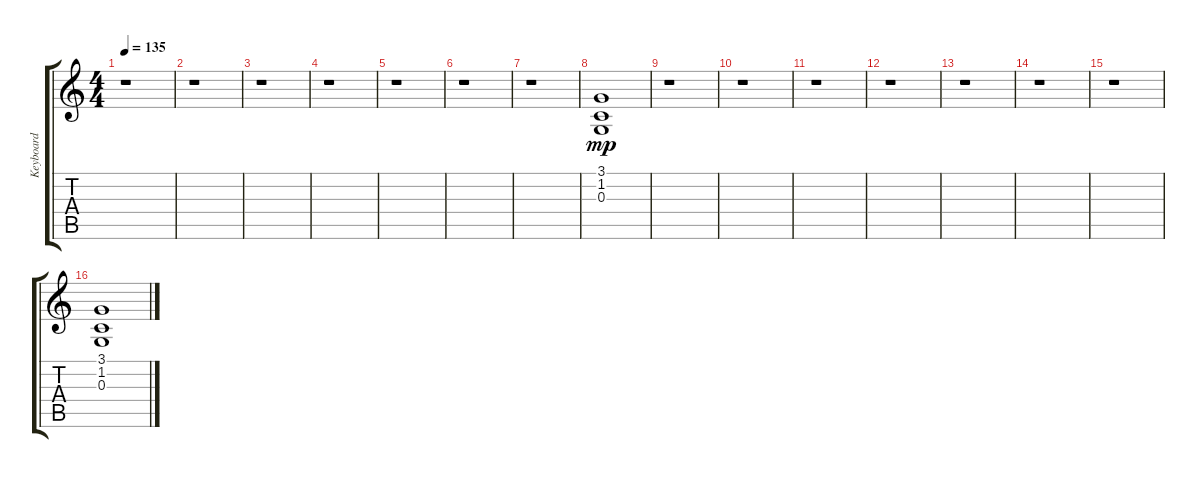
\track ("Keyboard" "Keyboard") {instrument pad8sweep}
\staff {score tabs}
\tuning (E4 B3 G3 D3 A2 E2) {hide}
\ts (4 4)
\tempo 135
\clef g2
\ks c
r.1{dy mp} |
r.1 |
r.1 |
r.1 |
r.1 |
r.1 |
r.1 |
(3.1 1.2 0.3).1 |
r.1 |
r.1 |
r.1 |
r.1 |
r.1 |
r.1 |
r.1 |
(3.1 1.2 0.3).1
